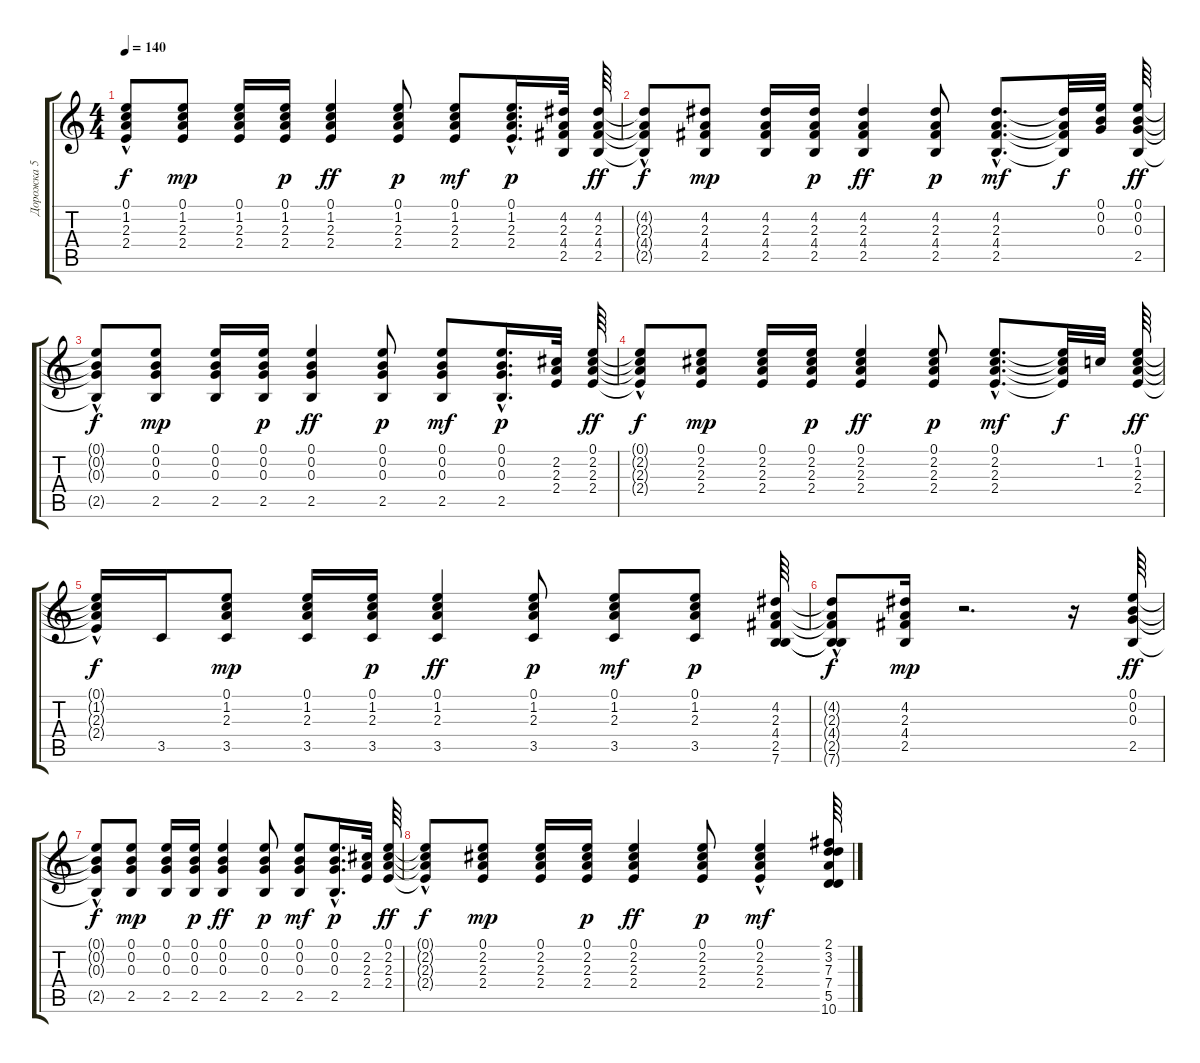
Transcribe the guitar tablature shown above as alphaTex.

\track ("Дорожка 5" "Дорожка 5") {instrument acousticguitarsteel}
\staff {score tabs}
\tuning (E4 B3 G3 D3 A2 E2) {hide}
\ts (4 4)
\tempo 140
\clef g2
\ks c
(0.1{hac t} 1.2{hac t} 2.3{hac t} 2.4{hac t}).8{dy f} (0.1 1.2 2.3 2.4).8{dy mp} (0.1 1.2 2.3 2.4).16 (0.1 1.2 2.3 2.4).16{dy p} (0.1 1.2 2.3 2.4).4{dy ff} (0.1 1.2 2.3 2.4).8{dy p} (0.1 1.2 2.3 2.4).8{dy mf} (0.1{hac} 1.2{hac} 2.3{hac} 2.4{hac}).16{d dy p} (4.2 2.3 4.4 2.5).32 (4.2 2.3 4.4 2.5).64{dy ff} |
(4.2{hac t} 2.3{hac t} 4.4{hac t} 2.5{hac t}).8{dy f} (4.2 2.3 4.4 2.5).8{dy mp} (4.2 2.3 4.4 2.5).16 (4.2 2.3 4.4 2.5).16{dy p} (4.2 2.3 4.4 2.5).4{dy ff} (4.2 2.3 4.4 2.5).8{dy p} (4.2{hac} 2.3{hac} 4.4{hac} 2.5{hac}).8{d dy mf} (4.2{t} 2.3{t} 4.4{t} 2.5{t}).32{dy f} (0.1 0.2 0.3).32 (0.1 0.2 0.3 2.5).64{dy ff} |
(0.1{hac t} 0.2{hac t} 0.3{hac t} 2.5{hac t}).8{dy f} (0.1 0.2 0.3 2.5).8{dy mp} (0.1 0.2 0.3 2.5).16 (0.1 0.2 0.3 2.5).16{dy p} (0.1 0.2 0.3 2.5).4{dy ff} (0.1 0.2 0.3 2.5).8{dy p} (0.1 0.2 0.3 2.5).8{dy mf} (0.1 0.2{hac} 0.3{hac} 2.5{hac}).16{d dy p} (2.2 2.3 2.4).32 (0.1 2.2 2.3 2.4).64{dy ff} |
(0.1{hac t} 2.2{hac t} 2.3{hac t} 2.4{hac t}).8{dy f} (0.1 2.2 2.3 2.4).8{dy mp} (0.1 2.2 2.3 2.4).16 (0.1 2.2 2.3 2.4).16{dy p} (0.1 2.2 2.3 2.4).4{dy ff} (0.1 2.2 2.3 2.4).8{dy p} (0.1{hac} 2.2{hac} 2.3{hac} 2.4{hac}).8{d dy mf} (0.1{t} 2.2{t} 2.3{t} 2.4{t}).32{dy f} 1.2.32 (0.1 1.2 2.3 2.4).64{dy ff} |
(0.1{hac t} 1.2{hac t} 2.3{hac t} 2.4{hac t}).16{dy f} 3.5.16 (0.1 1.2 2.3 3.5).8{dy mp} (0.1 1.2 2.3 3.5).16 (0.1 1.2 2.3 3.5).16{dy p} (0.1 1.2 2.3 3.5).4{dy ff} (0.1 1.2 2.3 3.5).8{dy p} (0.1 1.2 2.3 3.5).8{dy mf} (0.1 1.2 2.3 3.5).8{dy p} (4.2 2.3 4.4 2.5 7.6).64 |
(4.2{t} 2.3{t} 4.4{hac t} 2.5{t} 7.6{hac t}).8{dy f} (4.2 2.3 4.4 2.5).16{dy mp} r.2{d} r.16 (0.1 0.2 0.3 2.5).64{dy ff} |
(0.1{hac t} 0.2{hac t} 0.3{hac t} 2.5{hac t}).8{dy f} (0.1 0.2 0.3 2.5).8{dy mp} (0.1 0.2 0.3 2.5).16 (0.1 0.2 0.3 2.5).16{dy p} (0.1 0.2 0.3 2.5).4{dy ff} (0.1 0.2 0.3 2.5).8{dy p} (0.1 0.2 0.3 2.5).8{dy mf} (0.1 0.2{hac} 0.3{hac} 2.5{hac}).16{d dy p} (2.2 2.3 2.4).32 (0.1 2.2 2.3 2.4).64{dy ff} |
(0.1{hac t} 2.2{hac t} 2.3{hac t} 2.4{hac t}).8{dy f} (0.1 2.2 2.3 2.4).8{dy mp} (0.1 2.2 2.3 2.4).16 (0.1 2.2 2.3 2.4).16{dy p} (0.1 2.2 2.3 2.4).4{dy ff} (0.1 2.2 2.3 2.4).8{dy p} (0.1{hac} 2.2{hac} 2.3 2.4).4{dy mf} (2.1 3.2 7.3 7.4 5.5 10.6).64
